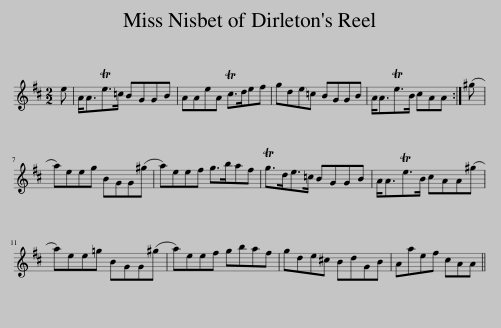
X:1
L:1/8
M:2/2
I:linebreak $
K:D
V:1 treble
V:1
 e | A<ATe>=c BGGB | AAeA Tc>def | gde=c BGGB | A<ATe>B cAA :| %5
 (^g |$ a)eeg BGG(^g | a)eef g>baf | Tg>de>=c BGGB | A<ATe>B cAA(^g |$ %10
 a)ee=g BGG(^g | a)eef gbaf | gde^c BdGB | Aaef cAA || %14
